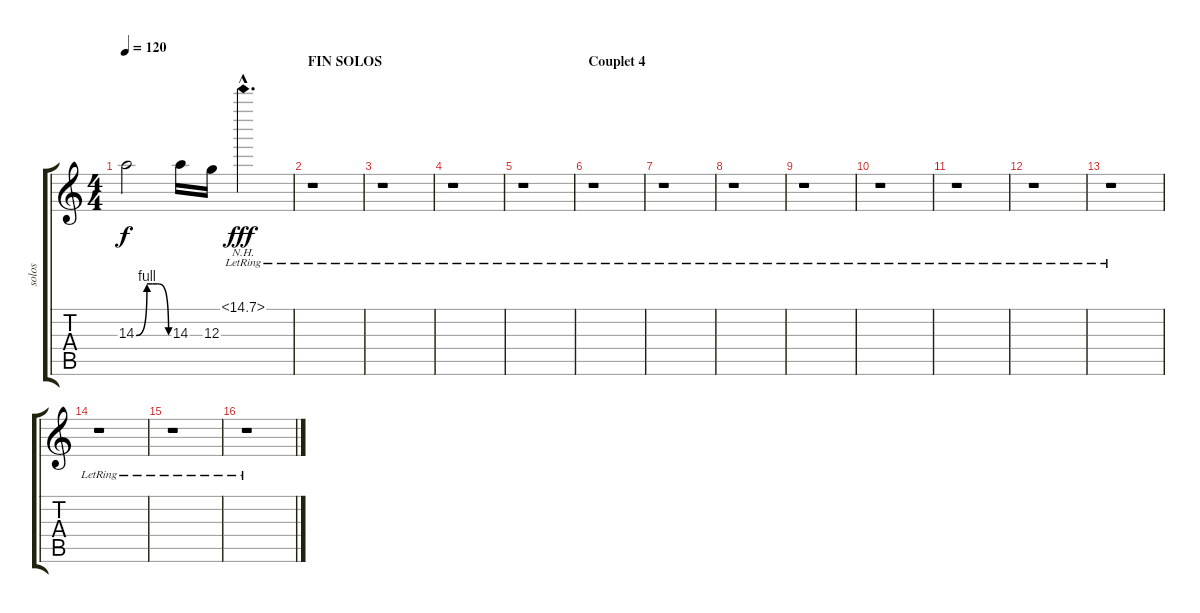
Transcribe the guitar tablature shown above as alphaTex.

\track ("solos" "solos") {instrument overdrivenguitar}
\staff {score tabs}
\tuning (E4 B3 G3 D3 A2 E2) {hide}
\ts (4 4)
\tempo 120
\clef g2
\ks c
14.3{be (custom 0 0 20 4 30 4 40 4 60 0)}.2{dy f} 14.3.16 12.3.16 15.1{nh hac lr}.4{d dy fff} |
\section ("" "FIN SOLOS")
r.1 |
r.1 |
r.1 |
r.1 |
\section ("" "Couplet 4")
r.1 |
r.1 |
r.1 |
r.1 |
r.1 |
r.1 |
r.1 |
r.1 |
r.1 |
r.1 |
r.1
